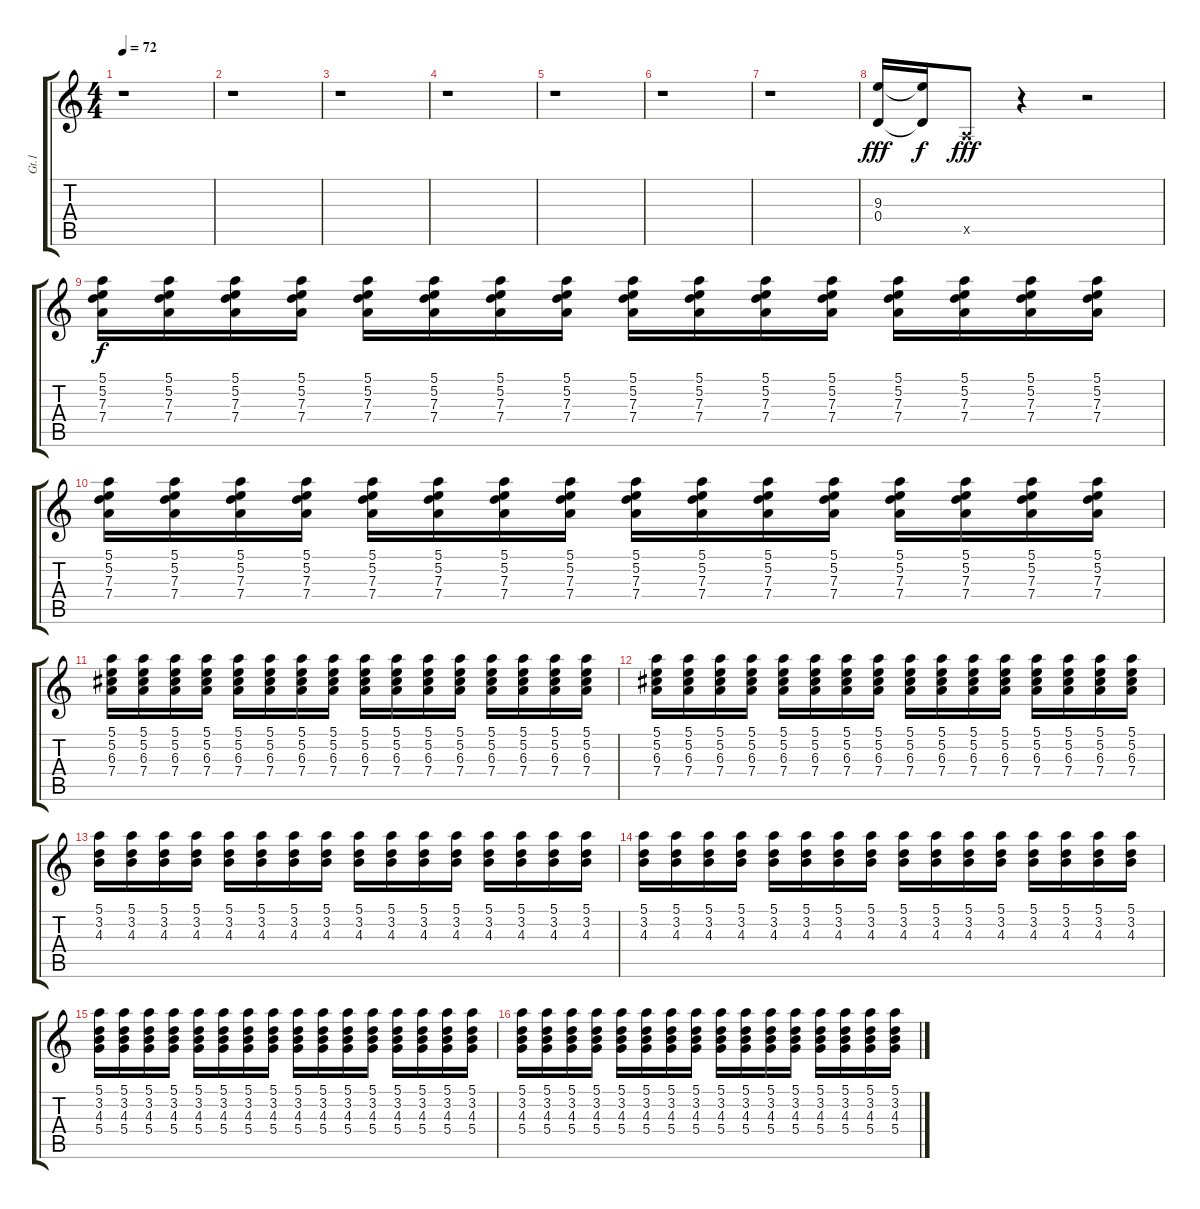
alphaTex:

\track ("Gt.1" "Gt.1") {instrument distortionguitar}
\staff {score tabs}
\tuning (E4 B3 G3 D3 A2 E2) {hide}
\ts (4 4)
\tempo 72
\clef g2
\ks c
r.1{dy f} |
r.1 |
r.1 |
r.1 |
r.1 |
r.1 |
r.1 |
(9.3 0.4).16{dy fff} (9.3{t} 0.4{t}).16{dy f} 0.5{x}.8{dy fff} r.4 r.2 |
(5.1 5.2 7.3 7.4).16{dy f volume 8} (5.1 5.2 7.3 7.4).16 (5.1 5.2 7.3 7.4).16 (5.1 5.2 7.3 7.4).16 (5.1 5.2 7.3 7.4).16 (5.1 5.2 7.3 7.4).16 (5.1 5.2 7.3 7.4).16 (5.1 5.2 7.3 7.4).16 (5.1 5.2 7.3 7.4).16 (5.1 5.2 7.3 7.4).16 (5.1 5.2 7.3 7.4).16 (5.1 5.2 7.3 7.4).16 (5.1 5.2 7.3 7.4).16 (5.1 5.2 7.3 7.4).16 (5.1 5.2 7.3 7.4).16 (5.1 5.2 7.3 7.4).16 |
(5.1 5.2 7.3 7.4).16 (5.1 5.2 7.3 7.4).16 (5.1 5.2 7.3 7.4).16 (5.1 5.2 7.3 7.4).16 (5.1 5.2 7.3 7.4).16 (5.1 5.2 7.3 7.4).16 (5.1 5.2 7.3 7.4).16 (5.1 5.2 7.3 7.4).16 (5.1 5.2 7.3 7.4).16 (5.1 5.2 7.3 7.4).16 (5.1 5.2 7.3 7.4).16 (5.1 5.2 7.3 7.4).16 (5.1 5.2 7.3 7.4).16 (5.1 5.2 7.3 7.4).16 (5.1 5.2 7.3 7.4).16 (5.1 5.2 7.3 7.4).16 |
(5.1 5.2 6.3 7.4).16 (5.1 5.2 6.3 7.4).16 (5.1 5.2 6.3 7.4).16 (5.1 5.2 6.3 7.4).16 (5.1 5.2 6.3 7.4).16 (5.1 5.2 6.3 7.4).16 (5.1 5.2 6.3 7.4).16 (5.1 5.2 6.3 7.4).16 (5.1 5.2 6.3 7.4).16 (5.1 5.2 6.3 7.4).16 (5.1 5.2 6.3 7.4).16 (5.1 5.2 6.3 7.4).16 (5.1 5.2 6.3 7.4).16 (5.1 5.2 6.3 7.4).16 (5.1 5.2 6.3 7.4).16 (5.1 5.2 6.3 7.4).16 |
(5.1 5.2 6.3 7.4).16 (5.1 5.2 6.3 7.4).16 (5.1 5.2 6.3 7.4).16 (5.1 5.2 6.3 7.4).16 (5.1 5.2 6.3 7.4).16 (5.1 5.2 6.3 7.4).16 (5.1 5.2 6.3 7.4).16 (5.1 5.2 6.3 7.4).16 (5.1 5.2 6.3 7.4).16 (5.1 5.2 6.3 7.4).16 (5.1 5.2 6.3 7.4).16 (5.1 5.2 6.3 7.4).16 (5.1 5.2 6.3 7.4).16 (5.1 5.2 6.3 7.4).16 (5.1 5.2 6.3 7.4).16 (5.1 5.2 6.3 7.4).16 |
(5.1 3.2 4.3).16 (5.1 3.2 4.3).16 (5.1 3.2 4.3).16 (5.1 3.2 4.3).16 (5.1 3.2 4.3).16 (5.1 3.2 4.3).16 (5.1 3.2 4.3).16 (5.1 3.2 4.3).16 (5.1 3.2 4.3).16 (5.1 3.2 4.3).16 (5.1 3.2 4.3).16 (5.1 3.2 4.3).16 (5.1 3.2 4.3).16 (5.1 3.2 4.3).16 (5.1 3.2 4.3).16 (5.1 3.2 4.3).16 |
(5.1 3.2 4.3).16 (5.1 3.2 4.3).16 (5.1 3.2 4.3).16 (5.1 3.2 4.3).16 (5.1 3.2 4.3).16 (5.1 3.2 4.3).16 (5.1 3.2 4.3).16 (5.1 3.2 4.3).16 (5.1 3.2 4.3).16 (5.1 3.2 4.3).16 (5.1 3.2 4.3).16 (5.1 3.2 4.3).16 (5.1 3.2 4.3).16 (5.1 3.2 4.3).16 (5.1 3.2 4.3).16 (5.1 3.2 4.3).16 |
(5.1 3.2 4.3 5.4).16 (5.1 3.2 4.3 5.4).16 (5.1 3.2 4.3 5.4).16 (5.1 3.2 4.3 5.4).16 (5.1 3.2 4.3 5.4).16 (5.1 3.2 4.3 5.4).16 (5.1 3.2 4.3 5.4).16 (5.1 3.2 4.3 5.4).16 (5.1 3.2 4.3 5.4).16 (5.1 3.2 4.3 5.4).16 (5.1 3.2 4.3 5.4).16 (5.1 3.2 4.3 5.4).16 (5.1 3.2 4.3 5.4).16 (5.1 3.2 4.3 5.4).16 (5.1 3.2 4.3 5.4).16 (5.1 3.2 4.3 5.4).16 |
(5.1 3.2 4.3 5.4).16 (5.1 3.2 4.3 5.4).16 (5.1 3.2 4.3 5.4).16 (5.1 3.2 4.3 5.4).16 (5.1 3.2 4.3 5.4).16 (5.1 3.2 4.3 5.4).16 (5.1 3.2 4.3 5.4).16 (5.1 3.2 4.3 5.4).16 (5.1 3.2 4.3 5.4).16 (5.1 3.2 4.3 5.4).16 (5.1 3.2 4.3 5.4).16 (5.1 3.2 4.3 5.4).16 (5.1 3.2 4.3 5.4).16 (5.1 3.2 4.3 5.4).16 (5.1 3.2 4.3 5.4).16 (5.1 3.2 4.3 5.4).16
